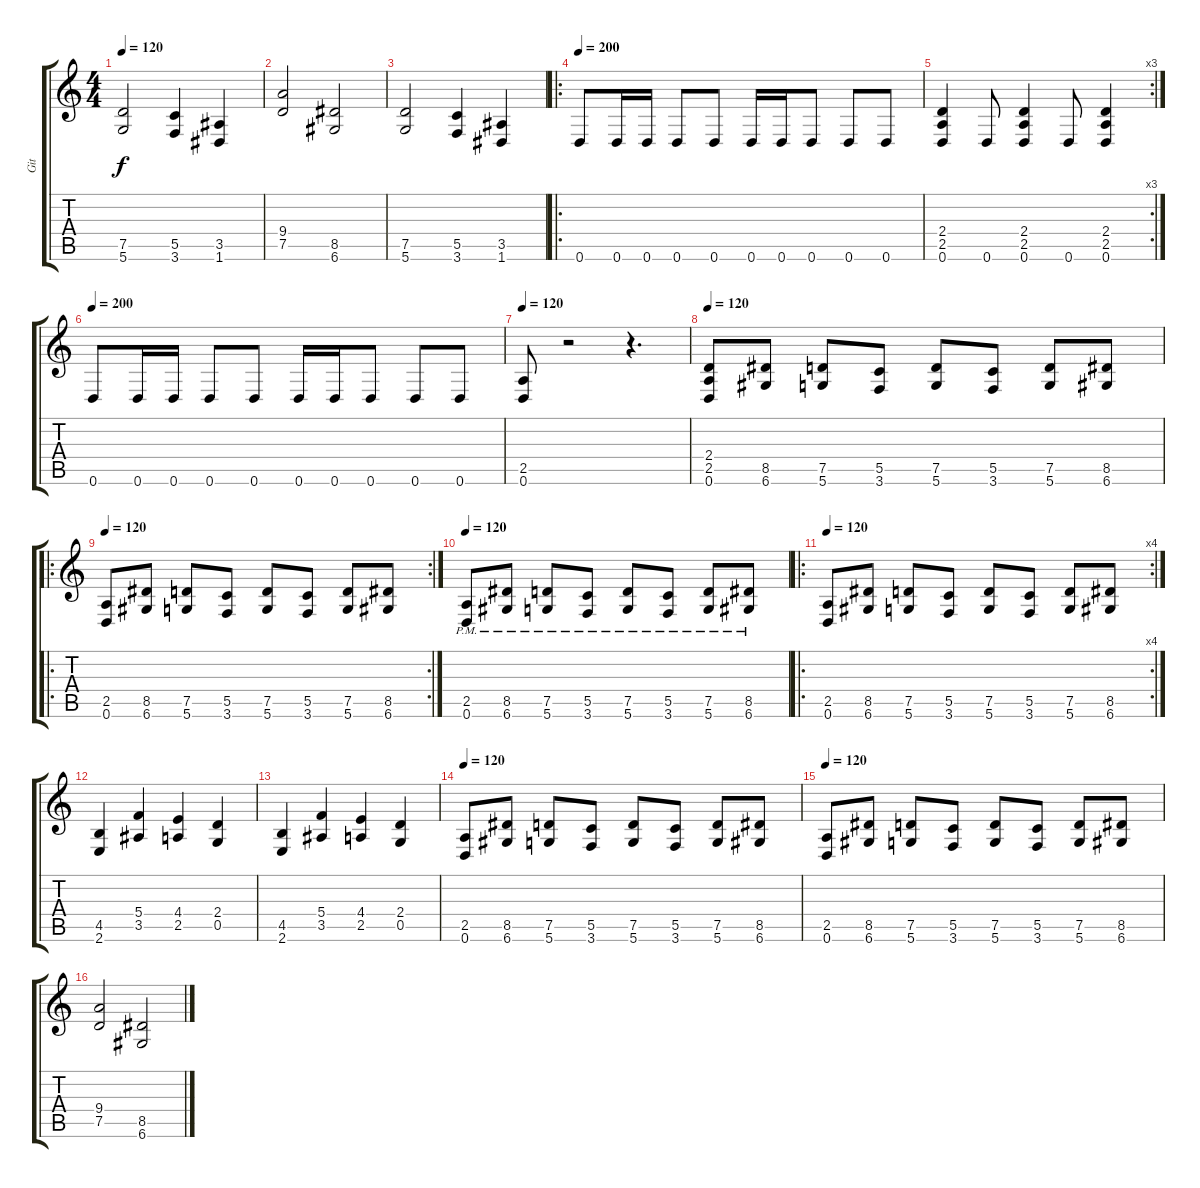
\track ("Git" "Git") {instrument distortionguitar}
\staff {score tabs}
\tuning (D4 A3 F3 C3 G2 D2) {hide}
\ts (4 4)
\tempo 120
\clef g2
\ks c
(7.5 5.6).2{dy f} (5.5 3.6).4 (3.5 1.6).4 |
(9.4 7.5).2 (8.5 6.6).2 |
(7.5 5.6).2 (5.5 3.6).4 (3.5 1.6).4 |
\ro
\tempo 200
0.6.8 0.6.16 0.6.16 0.6.8 0.6.8 0.6.16 0.6.16 0.6.8 0.6.8 0.6.8 |
\rc 3
(2.4 2.5 0.6).4 0.6.8 (2.4 2.5 0.6).4 0.6.8 (2.4 2.5 0.6).4 |
\tempo 200
0.6.8 0.6.16 0.6.16 0.6.8 0.6.8 0.6.16 0.6.16 0.6.8 0.6.8 0.6.8 |
\tempo 120
(2.5 0.6).8 r.2 r.4{d} |
\tempo 120
(2.4 2.5 0.6).8 (8.5 6.6).8 (7.5 5.6).8 (5.5 3.6).8 (7.5 5.6).8 (5.5 3.6).8 (7.5 5.6).8 (8.5 6.6).8 |
\ro
\rc 2
\tempo 120
(2.5 0.6).8 (8.5 6.6).8 (7.5 5.6).8 (5.5 3.6).8 (7.5 5.6).8 (5.5 3.6).8 (7.5 5.6).8 (8.5 6.6).8 |
\tempo 120
(2.5{pm} 0.6{pm}).8 (8.5{pm} 6.6{pm}).8 (7.5{pm} 5.6{pm}).8 (5.5{pm} 3.6{pm}).8 (7.5{pm} 5.6{pm}).8 (5.5{pm} 3.6{pm}).8 (7.5{pm} 5.6{pm}).8 (8.5{pm} 6.6{pm}).8 |
\ro
\rc 4
\tempo 120
(2.5 0.6).8 (8.5 6.6).8 (7.5 5.6).8 (5.5 3.6).8 (7.5 5.6).8 (5.5 3.6).8 (7.5 5.6).8 (8.5 6.6).8 |
(4.5 2.6).4 (5.4 3.5).4 (4.4 2.5).4 (2.4 0.5).4 |
(4.5 2.6).4 (5.4 3.5).4 (4.4 2.5).4 (2.4 0.5).4 |
\tempo 120
(2.5 0.6).8 (8.5 6.6).8 (7.5 5.6).8 (5.5 3.6).8 (7.5 5.6).8 (5.5 3.6).8 (7.5 5.6).8 (8.5 6.6).8 |
\tempo 120
(2.5 0.6).8 (8.5 6.6).8 (7.5 5.6).8 (5.5 3.6).8 (7.5 5.6).8 (5.5 3.6).8 (7.5 5.6).8 (8.5 6.6).8 |
(9.4 7.5).2 (8.5 6.6).2
